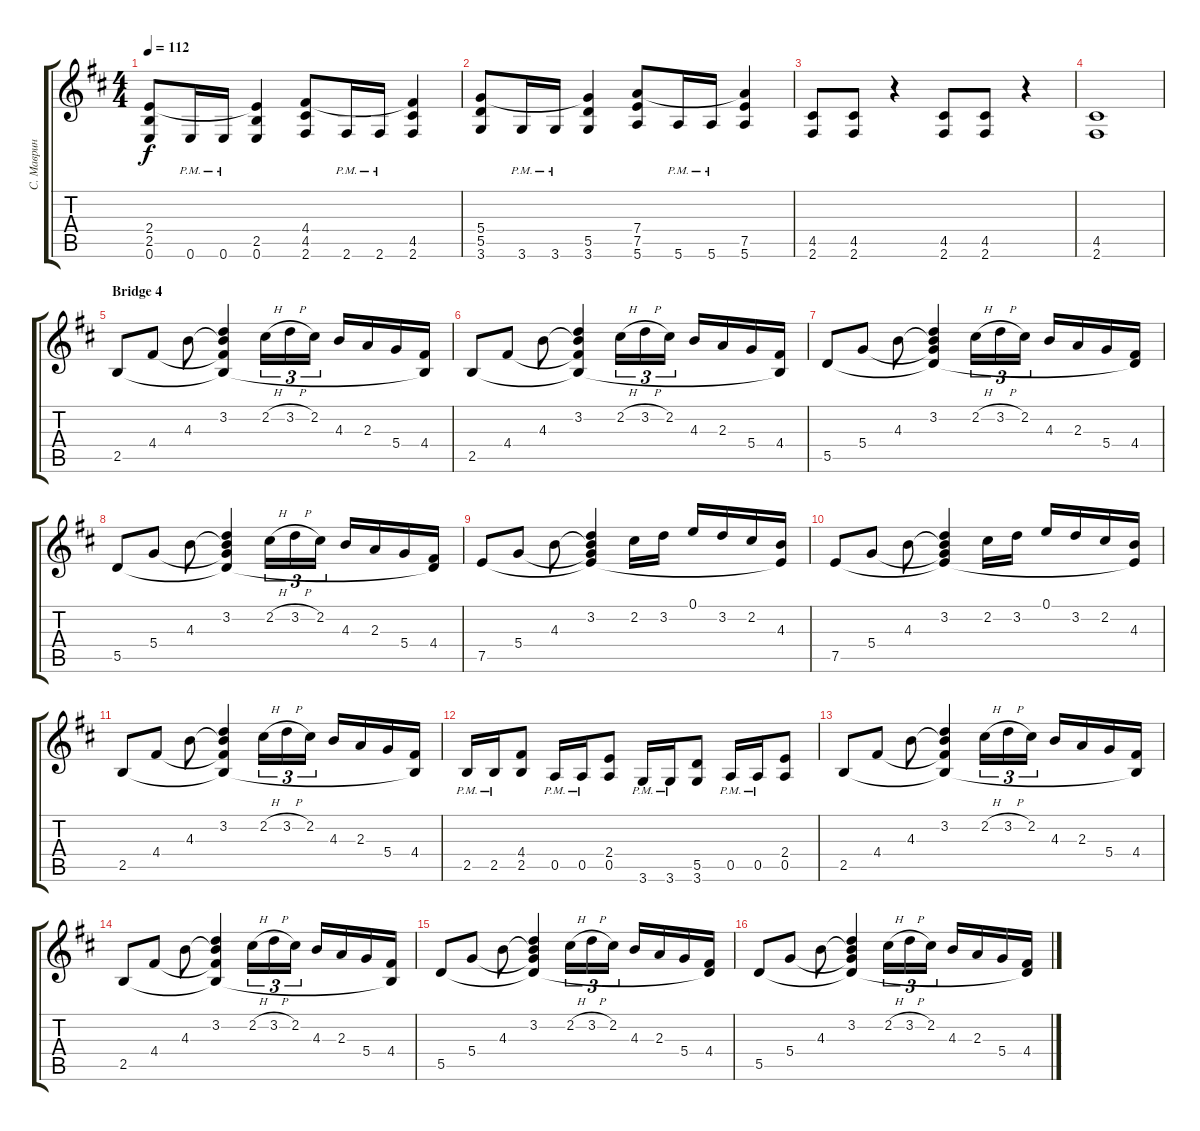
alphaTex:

\track ("С. Маврин" "С. Маврин") {instrument overdrivenguitar}
\staff {score tabs}
\tuning (E4 B3 G3 D3 A2 E2) {hide}
\ts (4 4)
\tempo 112
\clef g2
\ks d
(2.4 2.5 0.6).8{dy f} 0.6{pm}.16 0.6{pm}.16 (2.4{t} 2.5 0.6).4 (4.4 4.5 2.6).8 2.6{pm}.16 2.6{pm}.16 (4.4{t} 4.5 2.6).4 |
(5.4 5.5 3.6).8 3.6{pm}.16 3.6{pm}.16 (5.4{t} 5.5 3.6).4 (7.4 7.5 5.6).8 5.6{pm}.16 5.6{pm}.16 (7.4{t} 7.5 5.6).4 |
(4.5 2.6).8 (4.5 2.6).8 r.4 (4.5 2.6).8 (4.5 2.6).8 r.4 |
(4.5 2.6).1 |
\section ("" "Bridge 4")
2.5.8 4.4.8 4.3.8 (3.2 4.3{t} 4.4{t} 2.5{t}).4 2.2{h}.16{tu (3 2)} 3.2{h}.16{tu (3 2)} 2.2.16{tu (3 2)} 4.3.16 2.3.16 5.4.16 (4.4 2.5{t}).16 |
2.5.8 4.4.8 4.3.8 (3.2 4.3{t} 4.4{t} 2.5{t}).4 2.2{h}.16{tu (3 2)} 3.2{h}.16{tu (3 2)} 2.2.16{tu (3 2)} 4.3.16 2.3.16 5.4.16 (4.4 2.5{t}).16 |
5.5.8 5.4.8 4.3.8 (3.2 4.3{t} 5.4{t} 5.5{t}).4 2.2{h}.16{tu (3 2)} 3.2{h}.16{tu (3 2)} 2.2.16{tu (3 2)} 4.3.16 2.3.16 5.4.16 (4.4 5.5{t}).16 |
5.5.8 5.4.8 4.3.8 (3.2 4.3{t} 5.4{t} 5.5{t}).4 2.2{h}.16{tu (3 2)} 3.2{h}.16{tu (3 2)} 2.2.16{tu (3 2)} 4.3.16 2.3.16 5.4.16 (4.4 5.5{t}).16 |
7.5.8 5.4.8 4.3.8 (3.2 4.3{t} 5.4{t} 7.5{t}).4 2.2.16 3.2.16 0.1.16 3.2.16 2.2.16 (4.3 7.5{t}).16 |
7.5.8 5.4.8 4.3.8 (3.2 4.3{t} 5.4{t} 7.5{t}).4 2.2.16 3.2.16 0.1.16 3.2.16 2.2.16 (4.3 7.5{t}).16 |
2.5.8 4.4.8 4.3.8 (3.2 4.3{t} 4.4{t} 2.5{t}).4 2.2{h}.16{tu (3 2)} 3.2{h}.16{tu (3 2)} 2.2.16{tu (3 2)} 4.3.16 2.3.16 5.4.16 (4.4 2.5{t}).16 |
2.5{pm}.16 2.5{pm}.16 (4.4 2.5).8 0.5{pm}.16 0.5{pm}.16 (2.4 0.5).8 3.6{pm}.16 3.6{pm}.16 (5.5 3.6).8 0.5{pm}.16 0.5{pm}.16 (2.4 0.5).8 |
2.5.8 4.4.8 4.3.8 (3.2 4.3{t} 4.4{t} 2.5{t}).4 2.2{h}.16{tu (3 2)} 3.2{h}.16{tu (3 2)} 2.2.16{tu (3 2)} 4.3.16 2.3.16 5.4.16 (4.4 2.5{t}).16 |
2.5.8 4.4.8 4.3.8 (3.2 4.3{t} 4.4{t} 2.5{t}).4 2.2{h}.16{tu (3 2)} 3.2{h}.16{tu (3 2)} 2.2.16{tu (3 2)} 4.3.16 2.3.16 5.4.16 (4.4 2.5{t}).16 |
5.5.8 5.4.8 4.3.8 (3.2 4.3{t} 5.4{t} 5.5{t}).4 2.2{h}.16{tu (3 2)} 3.2{h}.16{tu (3 2)} 2.2.16{tu (3 2)} 4.3.16 2.3.16 5.4.16 (4.4 5.5{t}).16 |
5.5.8 5.4.8 4.3.8 (3.2 4.3{t} 5.4{t} 5.5{t}).4 2.2{h}.16{tu (3 2)} 3.2{h}.16{tu (3 2)} 2.2.16{tu (3 2)} 4.3.16 2.3.16 5.4.16 (4.4 5.5{t}).16
